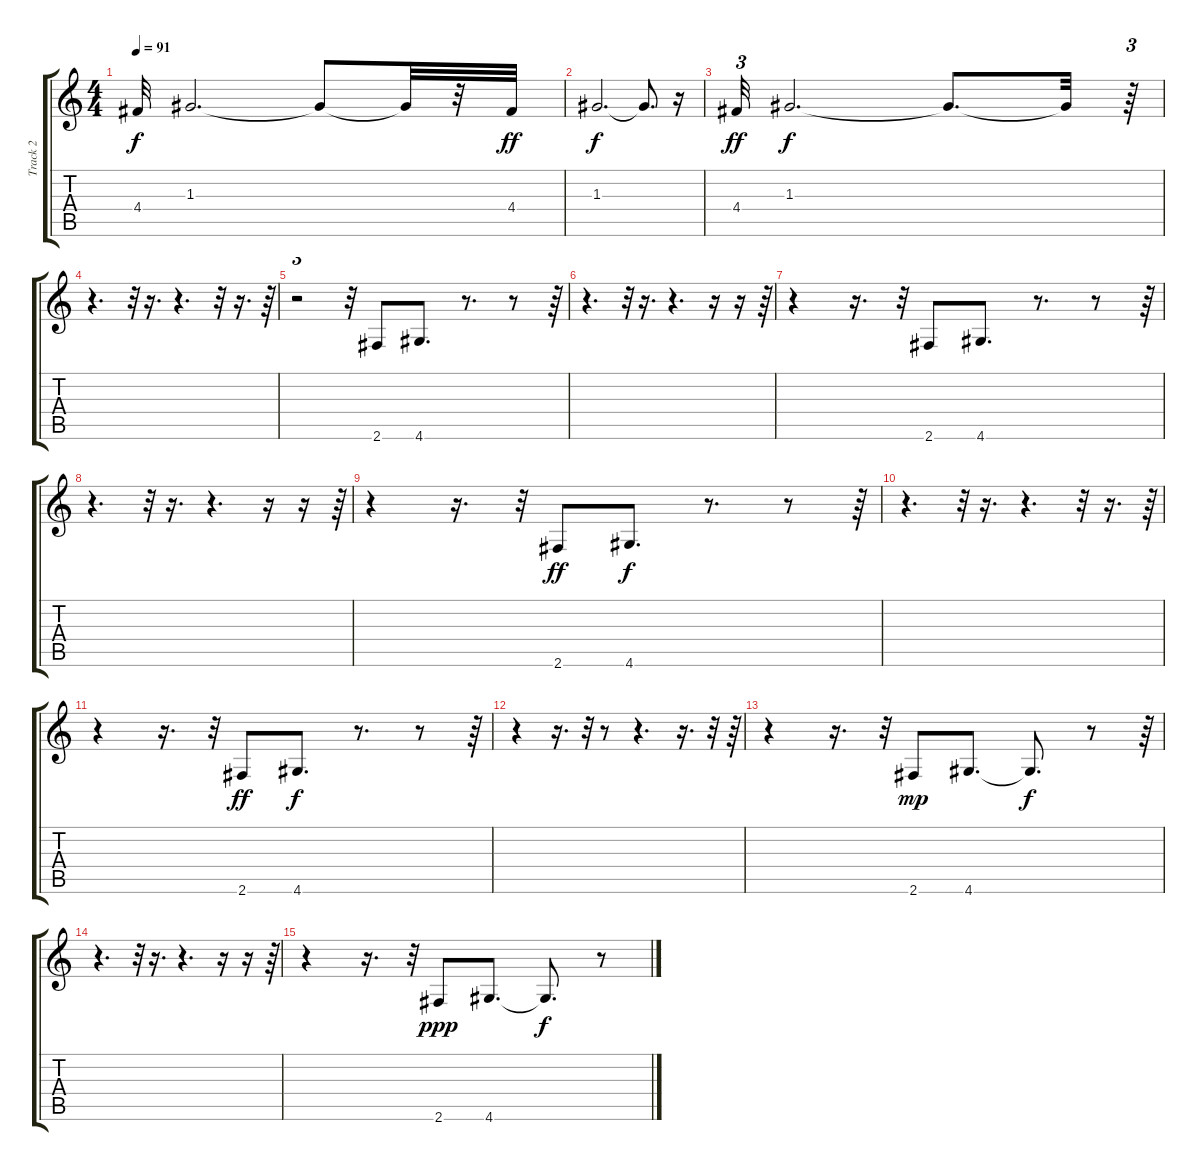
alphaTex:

\track ("Track 2" "Track 2") {instrument fretlessbass}
\staff {score tabs}
\tuning (E4 B3 G3 D3 A2 E2) {hide}
\ts (4 4)
\tempo 91
\clef g2
\ks c
4.4.32{dy f} 1.3.2{d} 1.3{t}.8 1.3{t}.32 r.32 4.4.32{dy ff} |
1.3.2{d dy f} 1.3{t}.8{d} r.16 |
4.4.32{tu (3 2) dy ff} 1.3.2{d dy f} 1.3{t}.8{d} 1.3{t}.32 r.64{tu (3 2)} |
r.4{d} r.32{tu (3 2)} r.16{d} r.4{d} r.32 r.16{d} r.64{tu (3 2)} |
r.2{tu (3 2)} r.32 2.6.8 4.6.8{d} r.8{d} r.8 r.64{tu (3 2)} |
r.4{d} r.32{tu (3 2)} r.16{d} r.4{d} r.16 r.16 r.64{tu (3 2)} |
r.4 r.16{d} r.32{tu (3 2)} 2.6.8 4.6.8{d} r.8{d} r.8 r.64{tu (3 2)} |
r.4{d} r.32{tu (3 2)} r.16{d} r.4{d} r.16 r.16 r.64{tu (3 2)} |
r.4 r.16{d} r.32{tu (3 2)} 2.6.8{dy ff} 4.6.8{d dy f} r.8{d} r.8 r.64{tu (3 2)} |
r.4{d} r.32{tu (3 2)} r.16{d} r.4{d} r.32 r.16{d} r.64{tu (3 2)} |
r.4 r.16{d} r.32{tu (3 2)} 2.6.8{dy ff} 4.6.8{d dy f} r.8{d} r.8 r.64{tu (3 2)} |
r.4 r.16{d} r.32{tu (3 2)} r.8 r.4{d} r.16{d} r.32 r.64{tu (3 2)} |
r.4 r.16{d} r.32{tu (3 2)} 2.6.8{dy mp} 4.6.8{d} 4.6{t}.8{d dy f} r.8 r.64{tu (3 2)} |
r.4{d} r.32{tu (3 2)} r.16{d} r.4{d} r.16 r.16 r.64{tu (3 2)} |
r.4 r.16{d} r.32{tu (3 2)} 2.6.8{dy ppp} 4.6.8{d} 4.6{t}.8{d dy f} r.8
